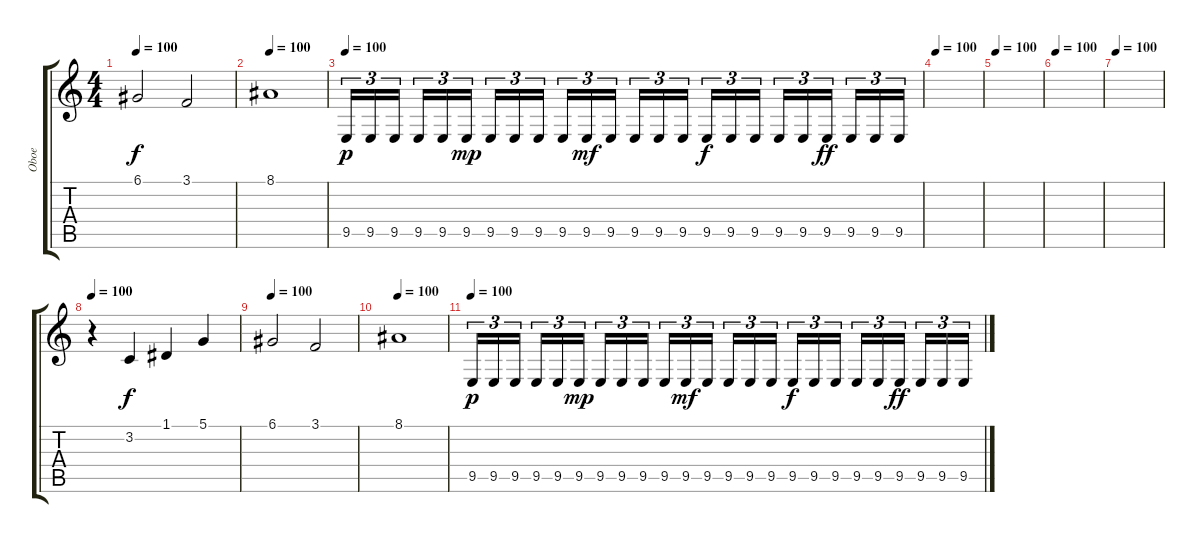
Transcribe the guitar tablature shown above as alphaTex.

\track ("Oboe" "Oboe") {instrument oboe}
\staff {score tabs}
\tuning (D4 A3 F3 C3 G2 D2) {hide}
\ts (4 4)
\tempo 100
\clef g2
\ks c
6.1.2{dy f} 3.1.2 |
\tempo 100
8.1.1 |
\tempo 100
9.5.16{tu (3 2) dy p instrument melodictom} 9.5.16{tu (3 2)} 9.5.16{tu (3 2)} 9.5.16{tu (3 2)} 9.5.16{tu (3 2)} 9.5.16{tu (3 2) dy mp} 9.5.16{tu (3 2)} 9.5.16{tu (3 2)} 9.5.16{tu (3 2)} 9.5.16{tu (3 2)} 9.5.16{tu (3 2) dy mf} 9.5.16{tu (3 2)} 9.5.16{tu (3 2)} 9.5.16{tu (3 2)} 9.5.16{tu (3 2)} 9.5.16{tu (3 2) dy f} 9.5.16{tu (3 2)} 9.5.16{tu (3 2)} 9.5.16{tu (3 2)} 9.5.16{tu (3 2)} 9.5.16{tu (3 2) dy ff} 9.5.16{tu (3 2)} 9.5.16{tu (3 2)} 9.5.16{tu (3 2)} |
\tempo 100
|
\tempo 100
|
\tempo 100
|
\tempo 100
|
\tempo 100
r.4{balance 10 instrument frenchhorn} 3.2.4{dy f} 1.1.4 5.1.4 |
\tempo 100
6.1.2 3.1.2 |
\tempo 100
8.1.1 |
\tempo 100
9.5.16{tu (3 2) dy p instrument melodictom} 9.5.16{tu (3 2)} 9.5.16{tu (3 2)} 9.5.16{tu (3 2)} 9.5.16{tu (3 2)} 9.5.16{tu (3 2) dy mp} 9.5.16{tu (3 2)} 9.5.16{tu (3 2)} 9.5.16{tu (3 2)} 9.5.16{tu (3 2)} 9.5.16{tu (3 2) dy mf} 9.5.16{tu (3 2)} 9.5.16{tu (3 2)} 9.5.16{tu (3 2)} 9.5.16{tu (3 2)} 9.5.16{tu (3 2) dy f} 9.5.16{tu (3 2)} 9.5.16{tu (3 2)} 9.5.16{tu (3 2)} 9.5.16{tu (3 2)} 9.5.16{tu (3 2) dy ff} 9.5.16{tu (3 2)} 9.5.16{tu (3 2)} 9.5.16{tu (3 2)}
